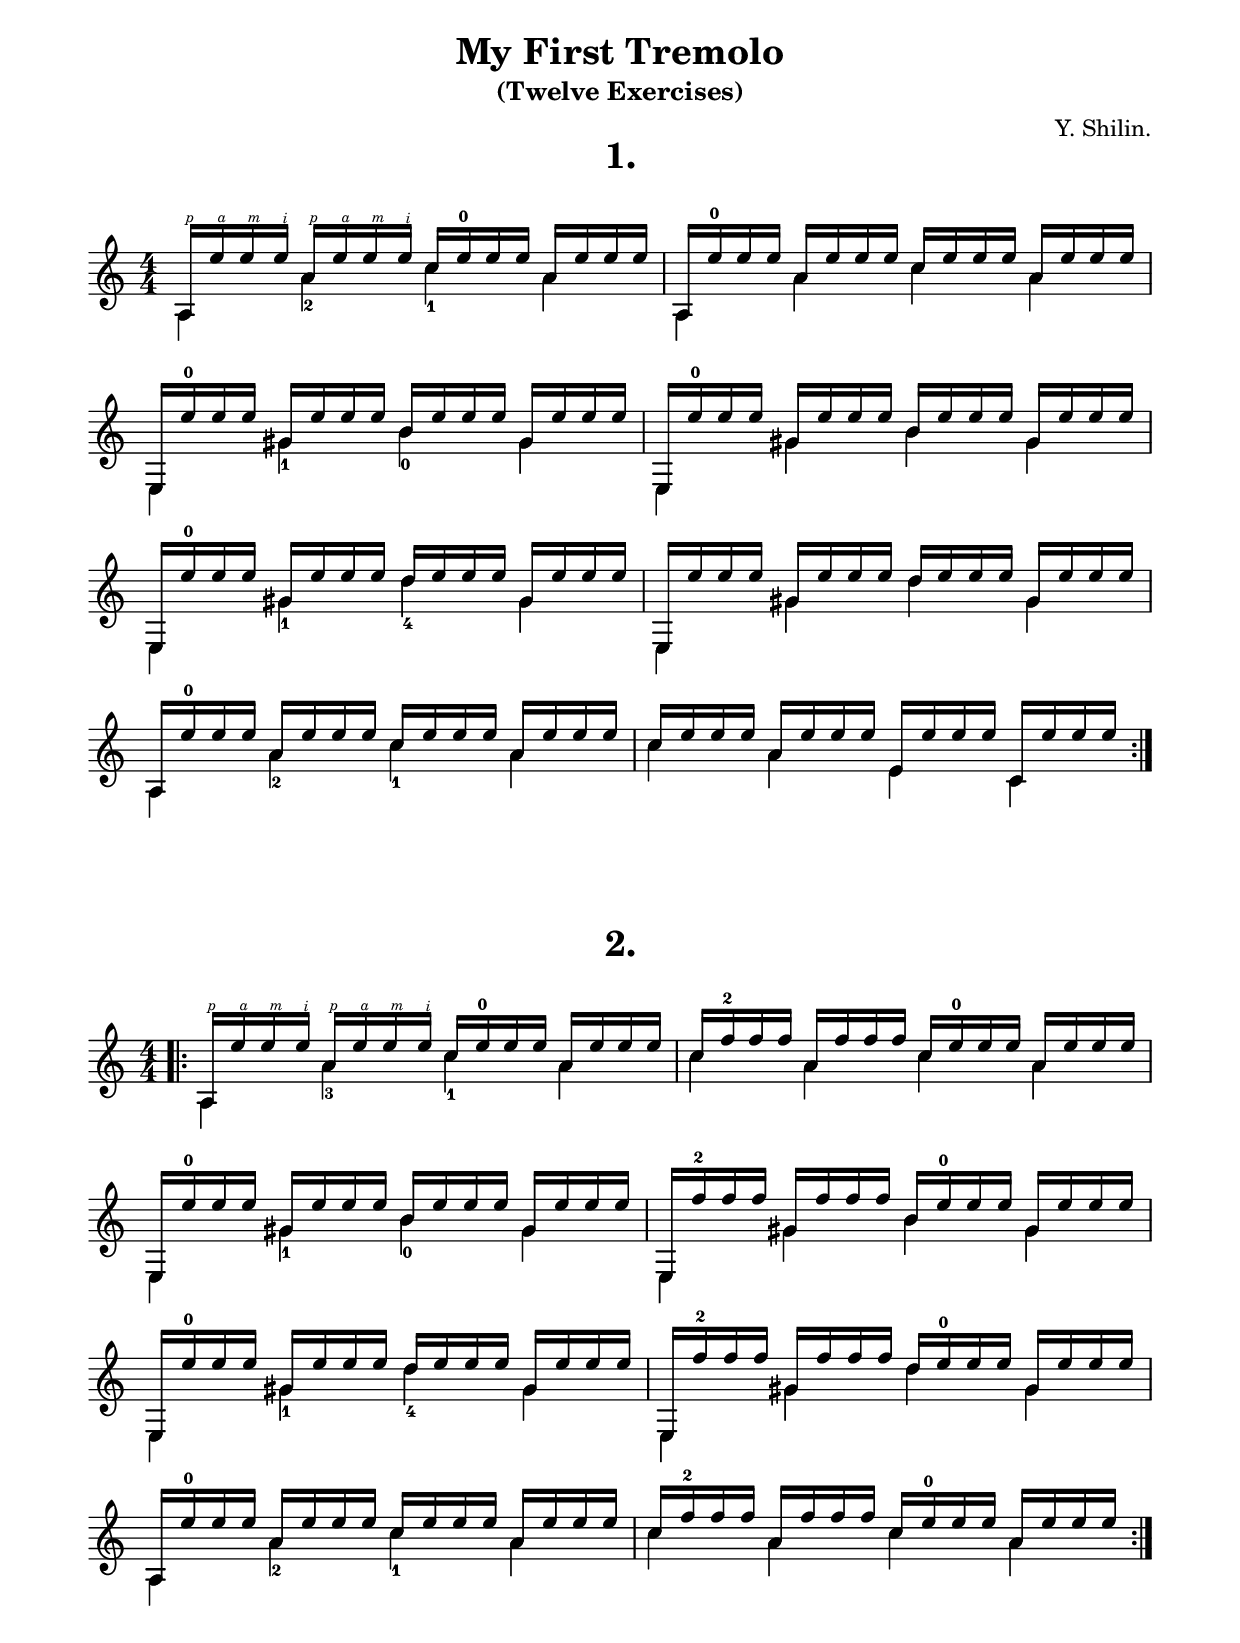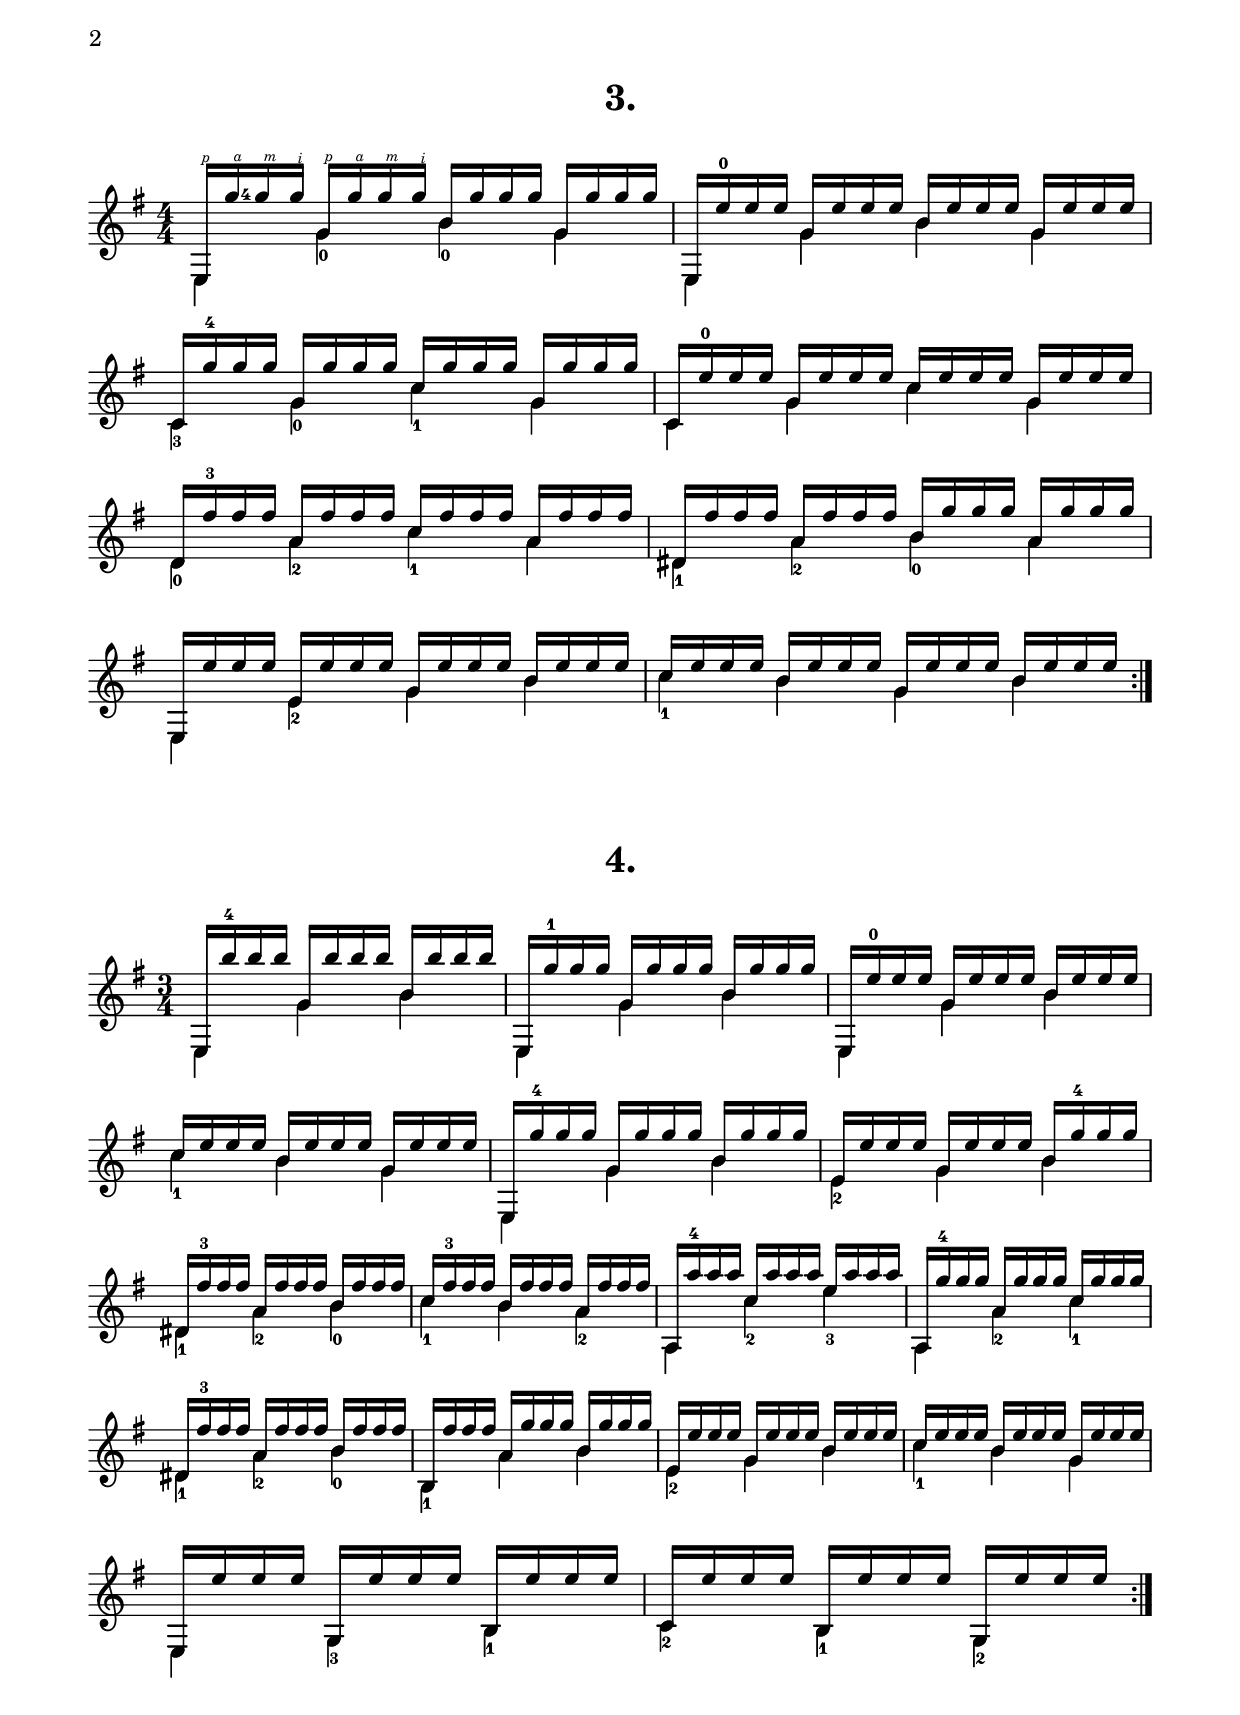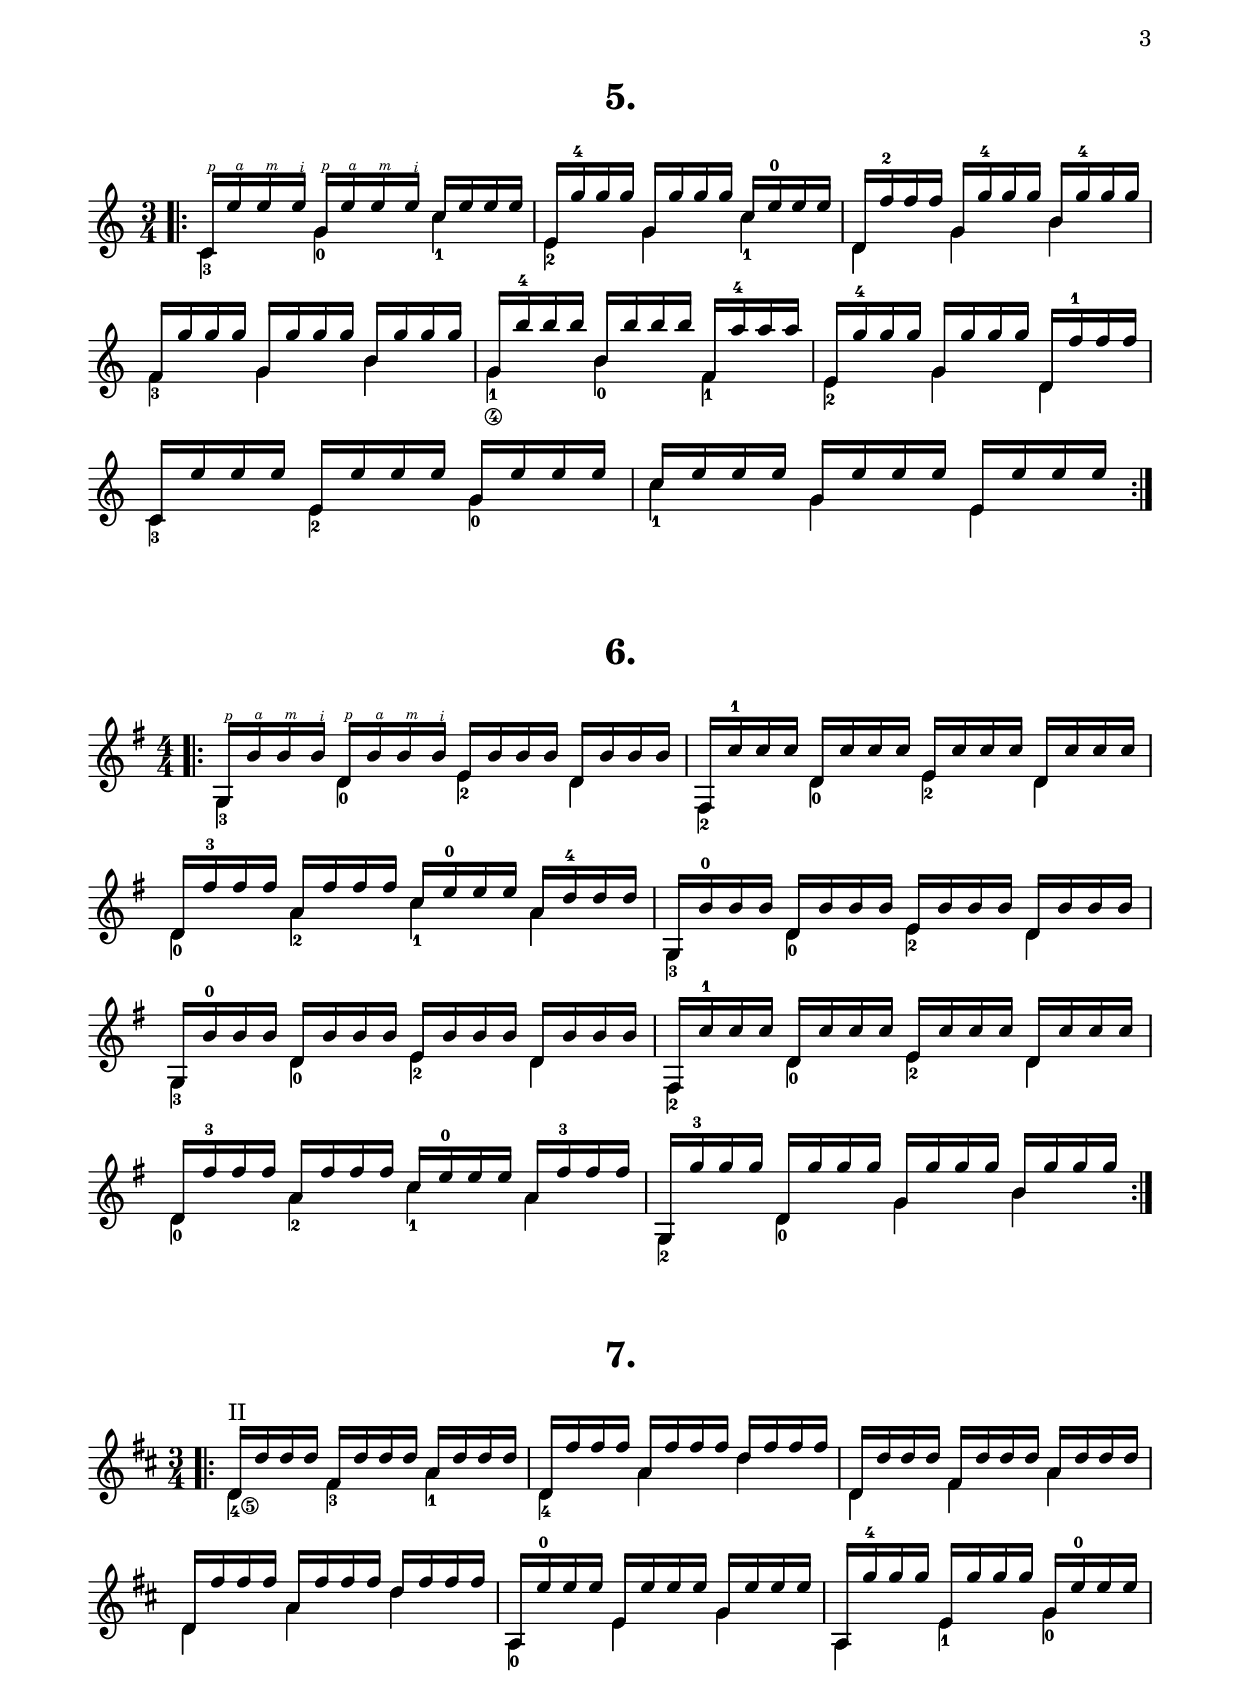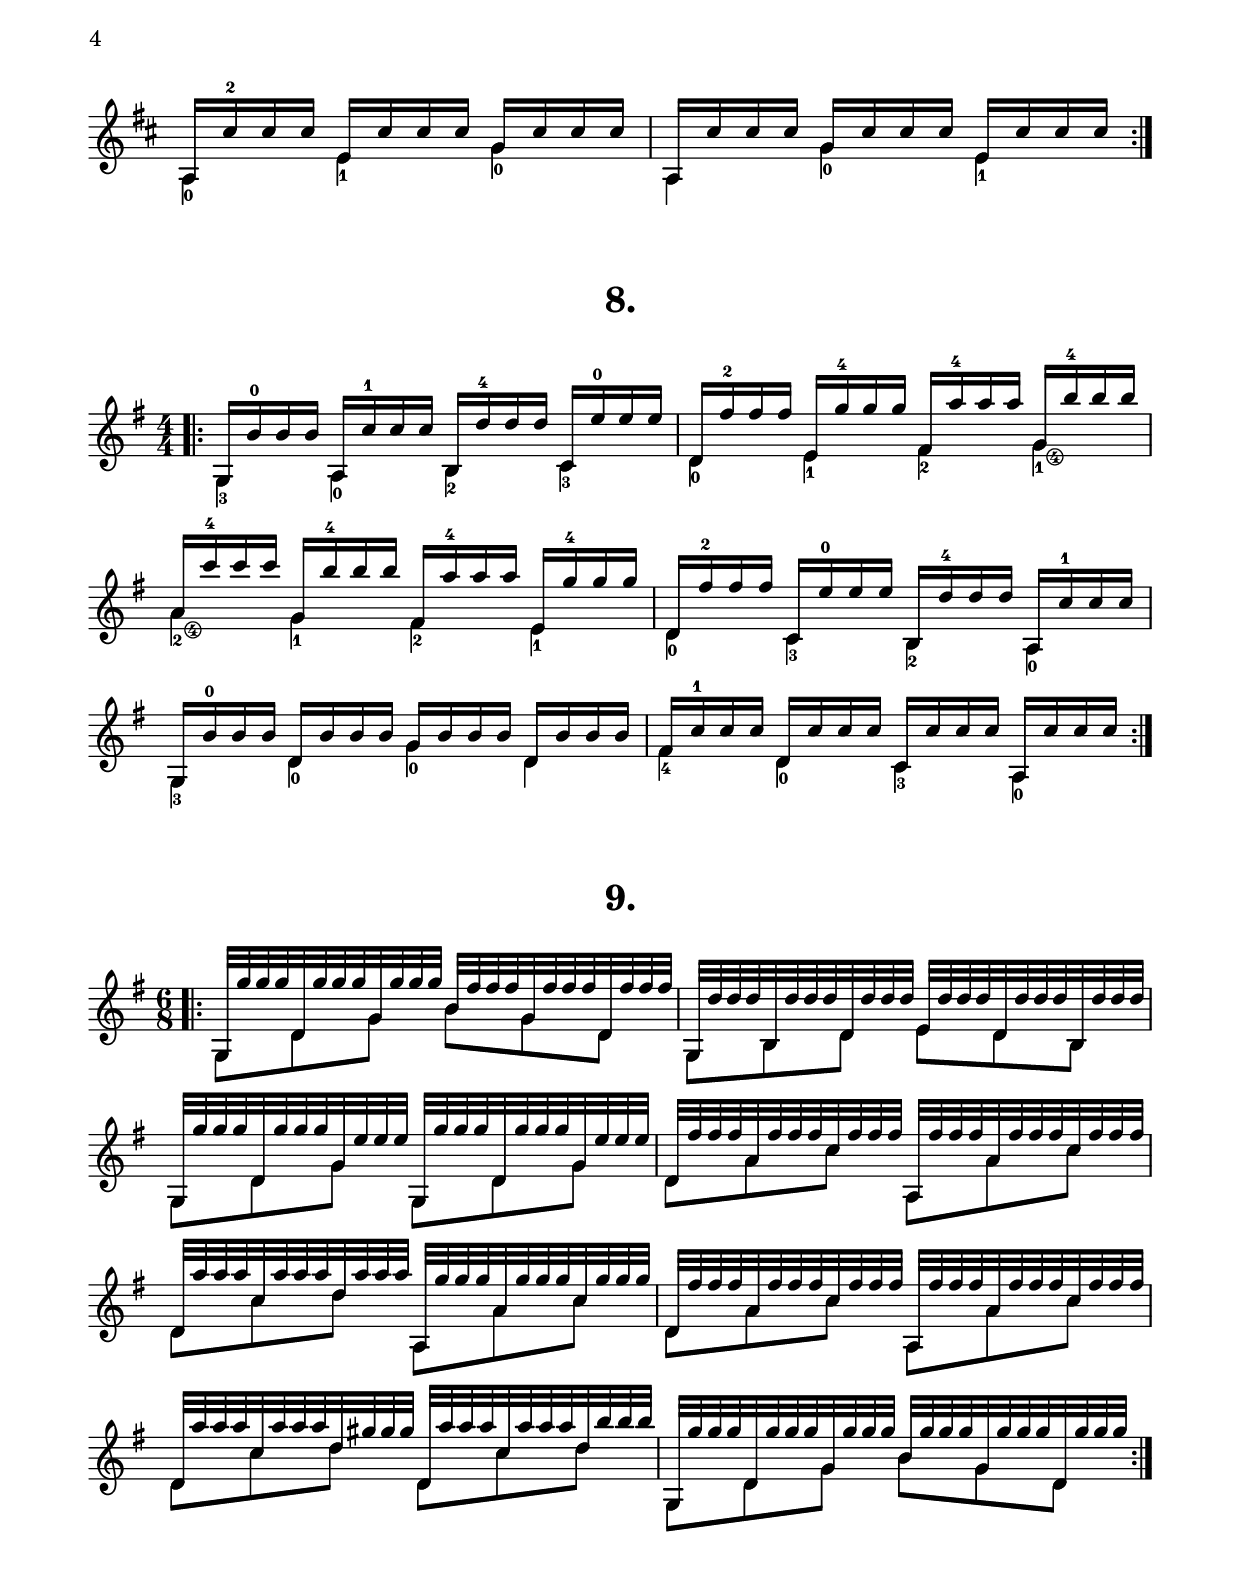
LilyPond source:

\version "2.18.0"

\language "deutsch"

\paper {
  #(set-paper-size "a4")
  top-system-spacing #'basic-distance = #10
  top-markup-spacing #'basic-distance = #5
  markup-system-spacing #'basic-distance = #10
  system-system-spacing #'basic-distance = #10
  last-bottom-spacing #'basic-distance = #10

  %two-sided = ##t
  %inner-margin = 25
  %outer-margin = 15
  left-margin = 15
  right-margin = 15
}

\layout {
  \context {
    \Score
    \remove "Bar_number_engraver"
  }
}

#(define RH rightHandFinger)

\book {
  \paper {
    print-all-headers = ##t
  }
  \header {
    title = "My First Tremolo"
    subtitle = "(Twelve Exercises)"
    %subsubtitle = "1"
    %meter = ""
    composer = "Y. Shilin."
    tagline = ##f
  }
  \score {
    \new Staff {
      \clef treble
      \numericTimeSignature
      \time 4/4
      <<
        {
          \override StrokeFinger.extra-offset = #'(-1 . 9.1)
          a16\RH #1
          \override StrokeFinger.extra-offset = #'(-1 . 3.8)
          e''\RH #4 e''\RH #3 e''\RH #2
          \override StrokeFinger.extra-offset = #'(-1 . 5.6)
          a'\RH #1
          \override StrokeFinger.extra-offset = #'(-1 . 3.8)
          e''\RH #4 e''\RH #3 e''\RH #2
          c'' e''-0 e'' e''
          a' e'' e'' e'' |
          a e''-0 e'' e''
          a' e'' e'' e''
          c'' e'' e'' e''
          a' e'' e'' e'' |
          e e''-0 e'' e''
          gis' e'' e'' e''
          h' e'' e'' e''
          gis' e'' e'' e'' |
          e e''-0 e'' e''
          gis' e'' e'' e''
          h' e'' e'' e''
          gis' e'' e'' e'' |
          e e''-0 e'' e''
          gis' e'' e'' e''
          d'' e'' e'' e''
          gis' e'' e'' e'' |
          e e'' e'' e''
          gis' e'' e'' e''
          d'' e'' e'' e''
          gis' e'' e'' e'' |
          a e''-0 e'' e''
          a' e'' e'' e''
          c'' e'' e'' e''
          a' e'' e'' e'' |
          c'' e'' e'' e''
          a' e'' e'' e''
          e' e'' e'' e''
          c' e'' e'' e'' |
        }
        \\
        {
          a4 a'-2 c''-1 a' |
          a a' c'' a' |
          e gis'-1 h'-0 gis'|
          e gis' h' gis'|
          e gis'-1 d''-4 gis'|
          e gis' d'' gis'|
          a a'-2 c''-1 a' |
          c'' a' e' c' | \bar ":|."
        }
      >>
    }
    \layout {
      indent = #0
    }
    \header {
      title = "1."
      subtitle = ##f
      composer = ##f
    }
  }
  \score {
    \new Staff {
      \clef treble
      \numericTimeSignature
      \time 4/4
      <<
        {
          \bar ".|:"
          \override StrokeFinger.extra-offset = #'(-1 . 9.1)
          a16\RH #1
          \override StrokeFinger.extra-offset = #'(-1 . 3.8)
          e''\RH #4 e''\RH #3 e''\RH #2
          \override StrokeFinger.extra-offset = #'(-1 . 5.6)
          a'\RH #1
          \override StrokeFinger.extra-offset = #'(-1 . 3.8)
          e''\RH #4 e''\RH #3 e''\RH #2
          c'' e''-0 e'' e''
          a' e'' e'' e'' |
          c'' f''-2 f'' f''
          a' f'' f'' f''
          c'' e''-0 e'' e''
          a' e'' e'' e'' |
          e e''-0 e'' e''
          gis' e'' e'' e''
          h' e'' e'' e''
          gis' e'' e'' e'' |
          e f''-2 f'' f''
          gis' f'' f'' f''
          h' e''-0 e'' e''
          gis' e'' e'' e'' |
          e e''-0 e'' e''
          gis' e'' e'' e''
          d'' e'' e'' e''
          gis' e'' e'' e'' |
          e f''-2 f'' f''
          gis' f'' f'' f''
          d'' e''-0 e'' e''
          gis' e'' e'' e'' |
          a e''-0 e'' e''
          a' e'' e'' e''
          c'' e'' e'' e''
          a' e'' e'' e'' |
          c'' f''-2 f'' f''
          a' f'' f'' f''
          c'' e''-0 e'' e''
          a' e'' e'' e'' |
        }
        \\
        {
          a4 a'-3 c''-1 a' |
          c'' a' c'' a' |
          e gis'-1 h'-0 gis'|
          e gis' h' gis'|
          e gis'-1 d''-4 gis'|
          e gis' d'' gis'|
          a a'-2 c''-1 a' |
          c'' a' c'' a' | \bar ":|."
        }
      >>
    }
    \layout {
      indent = #0
    }
    \header {
      title = "2."
      subtitle = ##f
      composer = ##f
    }
  }
  %\pageBreak
  \score {
    \new Staff {
      \clef treble
      \key e \minor
      \numericTimeSignature
      \time 4/4
      <<
        {
          \override StrokeFinger.extra-offset = #'(-1 . 11.6)
          e16\RH #1
          \override StrokeFinger.extra-offset = #'(-1 . 3.8)
          \once\override Fingering.extra-offset = #'(1.3 . -4)
          g''-4\RH #4 g''\RH #3 g''\RH #2
          \override StrokeFinger.extra-offset = #'(-1 . 7.2)
          g'\RH #1
          \override StrokeFinger.extra-offset = #'(-1 . 3.8)
          g''\RH #4 g''\RH #3 g''\RH #2
          h' g'' g'' g''
          g' g'' g'' g'' |
          e e''-0 e'' e''
          g' e'' e'' e''
          h' e'' e'' e''
          g' e'' e'' e'' |
          c' g''-4 g'' g''
          g' g'' g'' g''
          c'' g'' g'' g''
          g' g'' g'' g'' |
          c' e''-0 e'' e''
          g' e'' e'' e''
          c'' e'' e'' e''
          g' e'' e'' e'' |
          d' fis''-3 fis'' fis''
          a' fis'' fis'' fis''
          c'' fis'' fis'' fis''
          a' fis'' fis'' fis'' |
          dis' fis'' fis'' fis''
          a' fis'' fis'' fis''
          h' g'' g'' g''
          a' g'' g'' g'' |
          e e'' e'' e''
          e' e'' e'' e''
          g' e'' e'' e''
          h' e'' e'' e'' |
          c'' e'' e'' e''
          h' e'' e'' e''
          g' e'' e'' e''
          h' e'' e'' e'' |
        }
        \\
        {
          e4 g'-0 h'-0 g' |
          e g' h' g' |
          c'-3 g'-0 c''-1 g' |
          c' g' c'' g' |
          d'-0 a'-2 c''-1 a' |
          dis'-1 a'-2 h'-0 a' |
          e e'-2 g' h' |
          c''-1 h' g' h'
          \bar ":|."
        }
      >>
    }
    \layout {
      indent = #0
    }
    \header {
      title = "3."
      subtitle = ##f
      composer = ##f
    }
  }
  \score {
    \new Staff {
      \clef treble
      \key e \minor
      \numericTimeSignature
      \time 3/4
      <<
        {
          e16 h''-4 h'' h''
          g' h'' h'' h''
          h' h'' h'' h'' |
          e g''-1 g'' g''
          g' g'' g'' g''
          h' g'' g'' g'' |
          e e''-0 e'' e''
          g' e'' e'' e''
          h' e'' e'' e'' |
          c'' e'' e'' e''
          h' e'' e'' e''
          g' e'' e'' e'' |
          e g''-4 g'' g''
          g' g'' g'' g''
          h' g'' g'' g'' |
          e' e'' e'' e''
          g' e'' e'' e''
          h' g''-4 g'' g'' |
          dis' fis''-3 fis'' fis''
          a' fis'' fis'' fis''
          h' fis'' fis'' fis'' |
          c'' fis''-3 fis'' fis''
          h' fis'' fis'' fis''
          a' fis'' fis'' fis'' |
          a a''-4 a'' a''
          c'' a'' a'' a''
          e'' a'' a'' a'' |
          a g''-4 g'' g''
          a' g'' g'' g''
          c'' g'' g'' g'' |
          dis' fis''-3 fis'' fis''
          a' fis'' fis'' fis''
          h' fis'' fis'' fis'' |
          h fis'' fis'' fis''
          a' g'' g'' g''
          h' g'' g'' g'' |
          e' e'' e'' e''
          g' e'' e'' e''
          h' e'' e'' e'' |
          c''e'' e'' e''
          h' e'' e'' e''
          g' e'' e'' e'' |
          e e'' e'' e''
          g e'' e'' e''
          h e'' e'' e'' |
          c' e'' e'' e''
          h e'' e'' e''
          g e'' e'' e''
        }
        \\
        {
          e4 g' h' |
          e g' h' |
          e g' h' |
          c''-1 h' g' |
          e g' h' |
          e'-2 g' h' |
          dis'-1 a'-2 h'-0 |
          c''-1 h' a'-2 |
          a c''-2 e''-3 |
          a a'-2 c''-1 |
          dis'-1 a'-2 h'-0 |
          h-1 a' h' |
          e'-2 g' h' |
          c''-1 h' g' |
          \break
          e g-3 h-1 |
          c'-2 h-1 g-2
          \bar ":|."
        }
      >>
    }
    \layout {
      indent = #0
    }
    \header {
      title = "4."
      subtitle = ##f
      composer = ##f
    }
  }
  %\pageBreak
  \score {
    \new Staff {
      \clef treble
      \numericTimeSignature
      \time 3/4
      <<
        {
          \bar ".|:"
          \override StrokeFinger.extra-offset = #'(-1 . 8.1)
          c'16\RH #1
          \override StrokeFinger.extra-offset = #'(-1 . 3.8)
          e''\RH #4 e''\RH #3 e''\RH #2
          \override StrokeFinger.extra-offset = #'(-1 . 6.2)
          g'\RH #1
          \override StrokeFinger.extra-offset = #'(-1 . 3.8)
          e''\RH #4 e''\RH #3 e''\RH #2
          c'' e'' e'' e''
          e' g''-4 g'' g''
          g' g'' g'' g''
          c'' e''-0 e'' e'' |
          d' f''-2 f'' f''
          g' g''-4 g'' g''
          h' g''-4 g'' g'' |
          f' g'' g'' g''
          g' g'' g'' g''
          h' g'' g'' g'' |
          g' h''-4 h'' h''
          h' h'' h'' h''
          f' a''-4 a'' a'' |
          e' g''-4 g'' g''
          g' g'' g'' g''
          d' f''-1 f'' f'' |
          c' e'' e'' e''
          e' e'' e'' e''
          g' e'' e'' e'' |
          c'' e'' e'' e''
          g' e'' e'' e''
          e' e'' e'' e''
        }
        \\
        {
          c'4-3 g'-0 c''-1 |
          e'-2 g' c''-1 |
          d' g' h' |\break
          f'-3 g' h' |
          g'_\4-1 h'-0  f'-1 |
          e'-2 g' d' |
          c'-3 e'-2 g'-0 |
          c''-1 g' e'
          \bar ":|."
        }
      >>
    }
    \layout {
      indent = #0
    }
    \header {
      title = "5."
      subtitle = ##f
      composer = ##f
    }
  }
  \score {
    \new Staff {
      \clef treble
      \key g \major
      \numericTimeSignature
      \time 4/4
      <<
        {
          \bar ".|:"
          \override StrokeFinger.extra-offset = #'(-1 . 8.1)
          g16\RH #1
          \override StrokeFinger.extra-offset = #'(-1 . 3.8)
          h'\RH #4 h'\RH #3 h'\RH #2
          \override StrokeFinger.extra-offset = #'(-1 . 6.2)
          d'\RH #1
          \override StrokeFinger.extra-offset = #'(-1 . 3.8)
          h'\RH #4 h'\RH #3 h'\RH #2
          e' h' h' h'
          d' h' h' h' |
          fis c''-1 c'' c''
          d' c'' c'' c''
          e' c'' c'' c''
          d' c'' c'' c'' |
          d' fis''-3 fis'' fis''
          a' fis'' fis'' fis''
          c'' e''-0 e'' e''
          a' d''-4 d'' d'' |
          g h'-0 h' h'
          d' h' h' h'
          e' h' h' h'
          d' h' h' h' |
          g h'-0 h' h'
          d' h' h' h'
          e' h' h' h'
          d' h' h' h' |
          fis c''-1 c'' c''
          d' c'' c'' c''
          e' c'' c'' c''
          d' c'' c'' c'' |
          d' fis''-3 fis'' fis''
          a' fis'' fis'' fis''
          c'' e''-0 e'' e''
          a' fis''-3 fis'' fis'' |
          g g''-3 g'' g''
          d' g'' g'' g''
          g' g'' g'' g''
          h' g'' g'' g'' |
        }
        \\
        {
          g4-3 d'-0 e'-2 d' |
          fis-2 d'-0 e'-2 d' |
          d'-0 a'-2 c''-1 a' |
          g-3 d'-0 e'-2 d' |
          g-3 d'-0 e'-2 d' |
          fis-2 d'-0 e'-2 d' |
          d'-0 a'-2 c''-1 a' |
          g-2 d'-0 g' h'
          \bar ":|."
        }
      >>
    }
    \layout {
      indent = #0
    }
    \header {
      title = "6."
      subtitle = ##f
      composer = ##f
    }
  }
  \score {
    \new Staff {
      \clef treble
      \key d \major
      \numericTimeSignature
      \time 3/4
      <<
        {
          \bar ".|:"
          d'16^"II" d'' d'' d''
          fis' d'' d'' d''
          a' d'' d'' d'' |
          d' fis'' fis'' fis''
          a' fis'' fis'' fis''
          d'' fis'' fis'' fis'' |
          d' d'' d'' d''
          fis' d'' d'' d''
          a' d'' d'' d'' |
          d' fis'' fis'' fis''
          a' fis'' fis'' fis''
          d'' fis'' fis'' fis'' |
          a e''-0 e'' e''
          e' e'' e'' e''
          g' e'' e'' e'' |
          a g''-4 g'' g''
          e' g'' g'' g''
          g' e''-0 e'' e'' |
          a cis''-2 cis'' cis''
          e' cis'' cis'' cis''
          g' cis'' cis'' cis'' |
          a cis'' cis'' cis''
          g' cis'' cis'' cis''
          e' cis'' cis'' cis'' |
        }
        \\
        {
          \once\override StringNumber.extra-offset = #'(1.5 . -7)
          d'4-4\5 fis'-3 a'-1 |
          d'-4 a' d'' |
          d' fis' a' |
          d' a' d'' |
          a-0 e' g' |
          a e'-1 g'-0 |
          a-0 e'-1 g'-0 |
          a g'-0 e'-1
          \bar ":|."
        }
      >>
    }
    \layout {
      indent = #0
    }
    \header {
      title = "7."
      subtitle = ##f
      composer = ##f
    }
  }
  \score {
    \new Staff {
      \clef treble
      \key g \major
      \numericTimeSignature
      \time 4/4
      <<
        {
          \bar ".|:"
          g16 h'-0 h' h'
          a c''-1 c'' c''
          h d''-4 d'' d''
          c' e''-0 e'' e'' |
          d' fis''-2 fis'' fis''
          e' g''-4 g'' g''
          fis' a''-4 a'' a''
          g' h''-4 h'' h'' |
          a' c'''-4 c''' c'''
          g' h''-4 h'' h''
          fis' a''-4 a'' a''
          e' g''-4 g'' g'' |
          d' fis''-2 fis'' fis''
          c' e''-0 e'' e''
          h d''-4 d'' d''
          a c''-1 c'' c'' |
          g h'-0 h' h'
          d' h' h' h'
          g' h' h' h'
          d' h' h' h' |
          fis' c''-1 c'' c''
          d' c'' c'' c''
          c' c'' c'' c''
          a c'' c'' c''
        }
        \\
        {
          \override StringNumber.extra-offset = #'(1.5 . -5.5)
          g4-3 a-0 h-2 c'-3 |
          d'-0 e'-1 fis'-2 g'-1\4 |
          a'-2\4 g'-1 fis'-2 e'-1 |
          d'-0 c'-3 h-2 a-0 |
          g-3 d'-0 g'-0 d' |
          fis'-4 d'-0 c'-3 a-0
          \bar ":|."
        }
      >>
    }
    \layout {
      indent = #0
    }
    \header {
      title = "8."
      subtitle = ##f
      composer = ##f
    }
  }
  \score {
    \new Staff {
      \clef treble
      \key g \major
      \numericTimeSignature
      \time 6/8
      <<
        {
          \bar ".|:"
          g32 g'' g'' g''
          d' g'' g'' g''
          g' g'' g'' g''
          h' fis'' fis'' fis''
          g' fis'' fis'' fis''
          d' fis'' fis'' fis'' |
          g d'' d'' d''
          h d'' d'' d''
          d' d'' d'' d''
          e' d'' d'' d''
          d' d'' d'' d''
          h d'' d'' d'' |
          g g'' g'' g''
          d' g'' g'' g''
          g' e'' e'' e''
          g g'' g'' g''
          d' g'' g'' g''
          g' e'' e'' e'' |
          d' fis'' fis'' fis''
          a' fis'' fis'' fis''
          c'' fis'' fis'' fis''
          a fis'' fis'' fis''
          a' fis'' fis'' fis''
          c'' fis'' fis'' fis'' |
          d' a'' a'' a''
          c'' a'' a'' a''
          d'' a'' a'' a''
          a g'' g'' g''
          a' g'' g'' g''
          c'' g'' g'' g'' |
          d' fis'' fis'' fis''
          a' fis'' fis'' fis''
          c'' fis'' fis'' fis''
          a fis'' fis'' fis''
          a' fis'' fis'' fis''
          c'' fis'' fis'' fis'' |
          d' a'' a'' a''
          c'' a'' a'' a''
          d'' gis'' gis'' gis''
          d' a'' a'' a''
          c'' a'' a'' a''
          d'' h'' h'' h'' |
          g g'' g'' g''
          d' g'' g'' g''
          g' g'' g'' g''
          h' g'' g'' g''
          g' g'' g'' g''
          d' g'' g'' g''
        }
        \\
        {
          g8 d' g' h' g' d' |
          g h d' e' d' h |
          g d' g' g d' g' |
          d' a' c'' a a' c'' |
          d' c'' d'' a a' c'' |
          d' a' c'' a a' c'' |
          d' c'' d'' d' c'' d'' |
          g d' g' h' g' d'
          \bar ":|."
        }
      >>
    }
    \layout {
      indent = #0
    }
    \header {
      title = "9."
      subtitle = ##f
      composer = ##f
    }
  }
  \score {
    \new Staff {
      \clef treble
      \numericTimeSignature
      \time 4/4
      <<
        {
          
        }
        \\
        {
          
          \bar ":|."
        }
      >>
    }
    \layout {
      indent = #0
    }
    \header {
      title = "10."
      subtitle = ##f
      composer = ##f
    }
  }
  \score {
    \new Staff {
      \clef treble
      \numericTimeSignature
      \time 4/4
      <<
        {
          
        }
        \\
        {
          
          \bar ":|."
        }
      >>
    }
    \layout {
      indent = #0
    }
    \header {
      title = "11."
      subtitle = ##f
      composer = ##f
    }
  }
  \score {
    \new Staff {
      \clef treble
      \numericTimeSignature
      \time 4/4
      <<
        {
          
        }
        \\
        {
          
          \bar ":|."
        }
      >>
    }
    \layout {
      indent = #0
    }
    \header {
      title = "12."
      subtitle = ##f
      composer = ##f
    }
  }
}